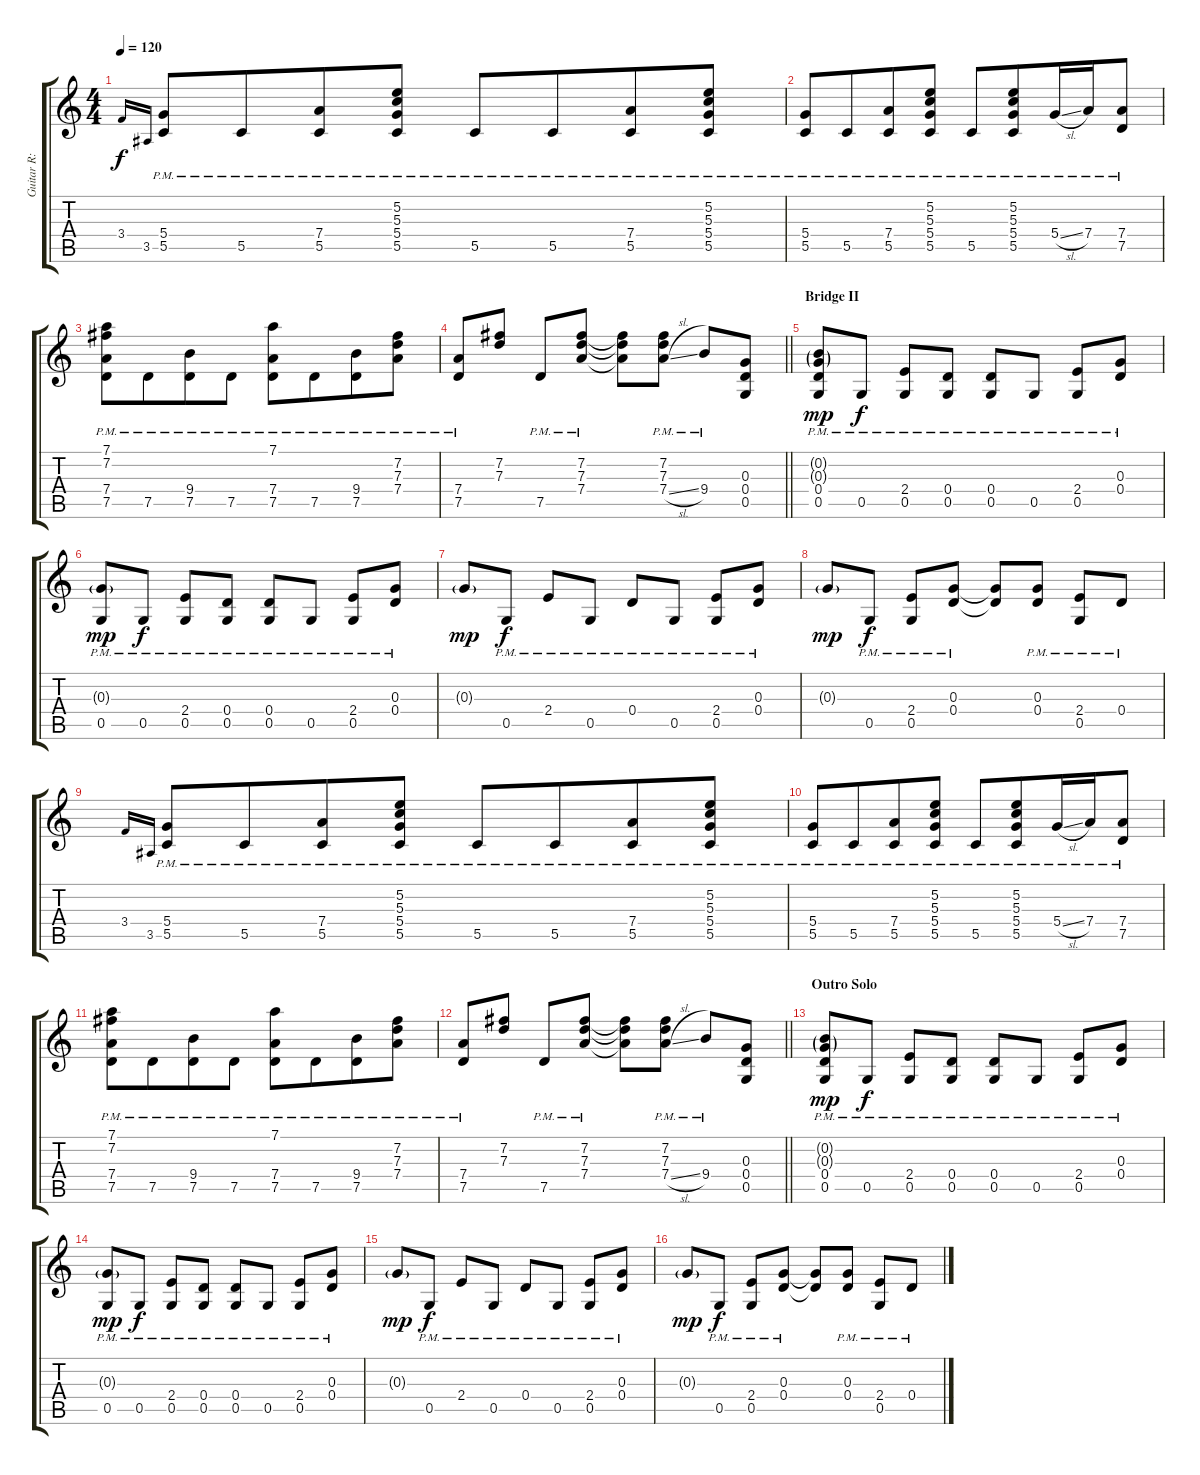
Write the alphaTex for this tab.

\track ("Guitar R: George" "Guitar R: ") {instrument distortionguitar}
\staff {score tabs}
\tuning (D4 B3 G3 D3 G2 D2) {hide}
\ts (4 4)
\tempo 120
\clef g2
\ks c
3.4.16{gr onbeat dy f} 3.5.16{gr onbeat} (5.4{pm} 5.5{pm}).8 5.5{pm}.8{beam merge} (7.4{pm} 5.5{pm}).8 (5.2 5.3 5.4{pm} 5.5{pm}).8 5.5{pm}.8 5.5{pm}.8{beam merge} (7.4{pm} 5.5{pm}).8 (5.2 5.3 5.4{pm} 5.5{pm}).8 |
(5.4{pm} 5.5{pm}).8 5.5{pm}.8{beam merge} (7.4{pm} 5.5{pm}).8 (5.2 5.3 5.4{pm} 5.5{pm}).8 5.5{pm}.8 (5.2 5.3 5.4{pm} 5.5{pm}).8{beam merge} 5.4{sl pm}.16 7.4{pm}.16 (7.4{pm} 7.5{pm}).8 |
(7.1 7.2 7.4{pm} 7.5{pm}).8 7.5{pm}.8{beam merge} (9.4{pm} 7.5{pm}).8 7.5{pm}.8 (7.1 7.4{pm} 7.5{pm}).8 7.5{pm}.8{beam merge} (9.4{pm} 7.5{pm}).8 (7.2 7.3 7.4{pm}).8 |
\barLineRight lightlight
(7.4{pm} 7.5{pm}).8 (7.2 7.3).8 7.5{pm}.8 (7.2 7.3 7.4{pm}).8 (7.2{t} 7.3{t} 7.4{t}).8 (7.2 7.3 7.4{sl pm}).8 9.4{pm}.8 (0.3 0.4 0.5).8 |
\section ("" "Bridge II")
(0.2{g} 0.3{g} 0.4 0.5{pm}).8{dy mp} 0.5{pm}.8{dy f} (2.4{pm} 0.5{pm}).8 (0.4{pm} 0.5).8 (0.4{pm} 0.5{pm}).8 0.5{pm}.8 (2.4{pm} 0.5{pm}).8 (0.3 0.4{pm}).8 |
(0.3{g} 0.5{pm}).8{dy mp} 0.5{pm}.8{dy f} (2.4{pm} 0.5{pm}).8 (0.4{pm} 0.5).8 (0.4{pm} 0.5{pm}).8 0.5{pm}.8 (2.4{pm} 0.5{pm}).8 (0.3 0.4{pm}).8 |
0.3{g}.8{dy mp} 0.5{pm}.8{dy f} 2.4{pm}.8 0.5{pm}.8 0.4{pm}.8 0.5{pm}.8 (2.4{pm} 0.5{pm}).8 (0.3 0.4{pm}).8 |
0.3{g}.8{dy mp} 0.5{pm}.8{dy f} (2.4{pm} 0.5).8 (0.3 0.4{pm}).8 (0.3{t} 0.4{t}).8 (0.3 0.4{pm}).8 (2.4{pm} 0.5{pm}).8 0.4{pm}.8 |
3.4.16{gr onbeat} 3.5.16{gr onbeat} (5.4{pm} 5.5{pm}).8 5.5{pm}.8{beam merge} (7.4{pm} 5.5{pm}).8 (5.2 5.3 5.4{pm} 5.5{pm}).8 5.5{pm}.8 5.5{pm}.8{beam merge} (7.4{pm} 5.5{pm}).8 (5.2 5.3 5.4{pm} 5.5{pm}).8 |
(5.4{pm} 5.5{pm}).8 5.5{pm}.8{beam merge} (7.4{pm} 5.5{pm}).8 (5.2 5.3 5.4{pm} 5.5{pm}).8 5.5{pm}.8 (5.2 5.3 5.4{pm} 5.5{pm}).8{beam merge} 5.4{sl pm}.16 7.4{pm}.16 (7.4{pm} 7.5{pm}).8 |
(7.1 7.2 7.4{pm} 7.5{pm}).8 7.5{pm}.8{beam merge} (9.4{pm} 7.5{pm}).8 7.5{pm}.8 (7.1 7.4{pm} 7.5{pm}).8 7.5{pm}.8{beam merge} (9.4{pm} 7.5{pm}).8 (7.2 7.3 7.4{pm}).8 |
\barLineRight lightlight
(7.4{pm} 7.5{pm}).8 (7.2 7.3).8 7.5{pm}.8 (7.2 7.3 7.4{pm}).8 (7.2{t} 7.3{t} 7.4{t}).8 (7.2 7.3 7.4{sl pm}).8 9.4{pm}.8 (0.3 0.4 0.5).8 |
\section ("" "Outro Solo")
(0.2{g} 0.3{g} 0.4 0.5{pm}).8{dy mp} 0.5{pm}.8{dy f} (2.4{pm} 0.5{pm}).8 (0.4{pm} 0.5).8 (0.4{pm} 0.5{pm}).8 0.5{pm}.8 (2.4{pm} 0.5{pm}).8 (0.3 0.4{pm}).8 |
(0.3{g} 0.5{pm}).8{dy mp} 0.5{pm}.8{dy f} (2.4{pm} 0.5{pm}).8 (0.4{pm} 0.5).8 (0.4{pm} 0.5{pm}).8 0.5{pm}.8 (2.4{pm} 0.5{pm}).8 (0.3 0.4{pm}).8 |
0.3{g}.8{dy mp} 0.5{pm}.8{dy f} 2.4{pm}.8 0.5{pm}.8 0.4{pm}.8 0.5{pm}.8 (2.4{pm} 0.5{pm}).8 (0.3 0.4{pm}).8 |
0.3{g}.8{dy mp} 0.5{pm}.8{dy f} (2.4{pm} 0.5).8 (0.3 0.4{pm}).8 (0.3{t} 0.4{t}).8 (0.3 0.4{pm}).8 (2.4{pm} 0.5{pm}).8 0.4{pm}.8
